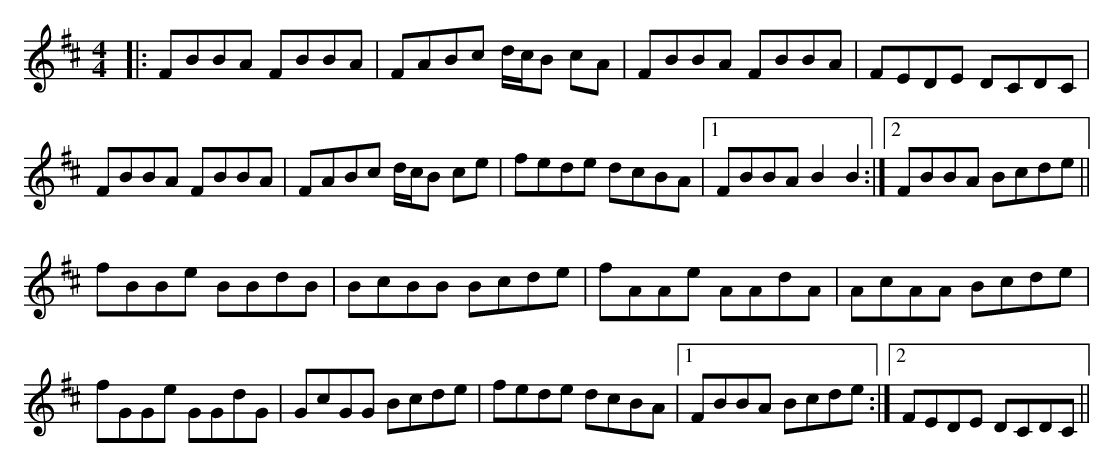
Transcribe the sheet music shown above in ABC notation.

X:1
M:4/4
K:Bmin
|:FBBA FBBA|FABc d/c/B cA|FBBA FBBA|FEDE DCDC|
FBBA FBBA|FABc d/c/B ce|fede dcBA|1 FBBA B2 B2:|2 FBBA Bcde||
fBBe BBdB|BcBB Bcde|fAAe AAdA|AcAA Bcde|
fGGe GGdG|GcGG Bcde|fede dcBA|1 FBBA Bcde:|2 FEDE DCDC||
